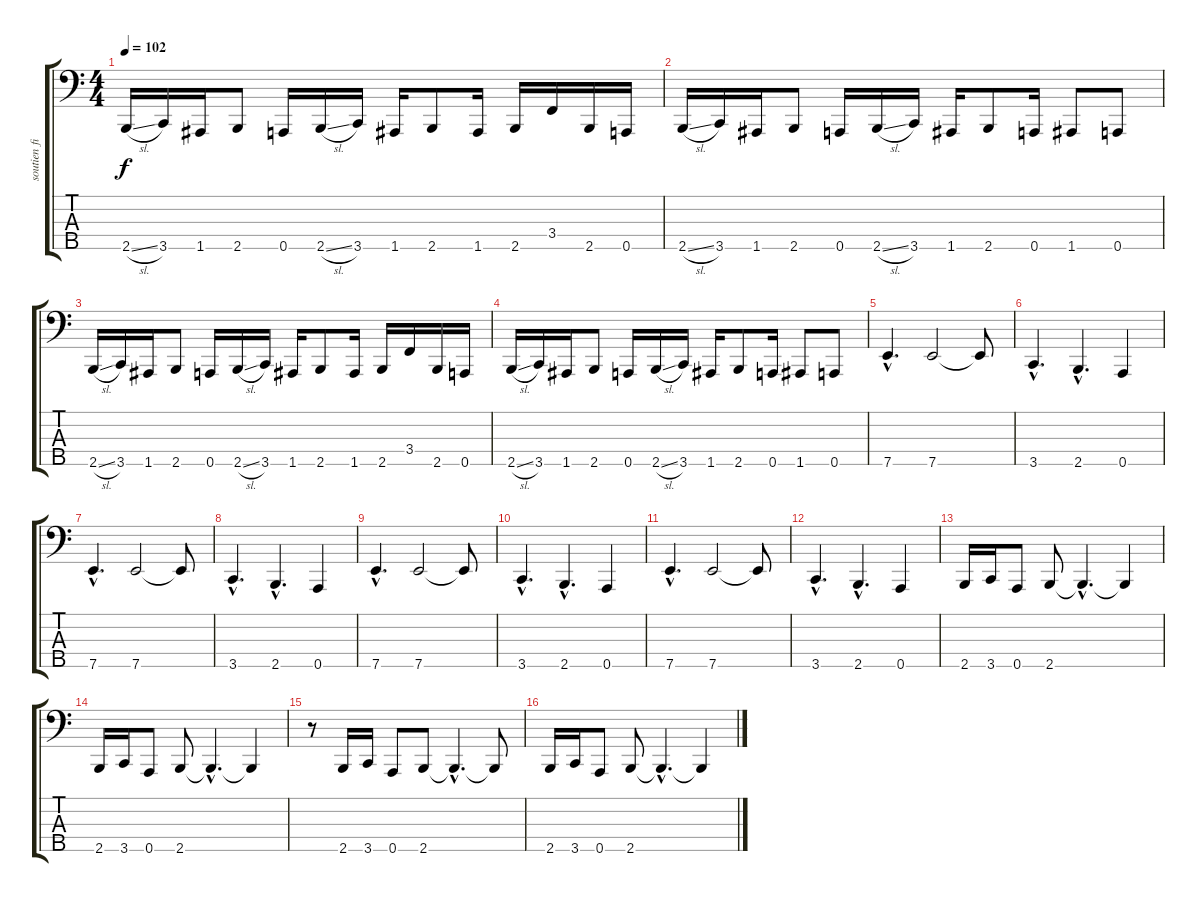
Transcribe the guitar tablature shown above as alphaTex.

\track ("soutien fiedly" "soutien fi") {instrument electricbassfinger}
\staff {score tabs}
\tuning (F2 C2 G1 D1 A0) {hide}
\ts (4 4)
\tempo 102
\clef f4
\ks c
2.5{sl}.16{dy f volume 16 instrument electricbassfinger} 3.5.16 1.5.16 2.5.8 0.5.16 2.5{sl}.16 3.5.16 1.5.16 2.5.8 1.5.16 2.5.16 3.4.16 2.5.16 0.5.16 |
2.5{sl}.16 3.5.16 1.5.16 2.5.8 0.5.16 2.5{sl}.16 3.5.16 1.5.16 2.5.8 0.5.16 1.5.8 0.5.8 |
2.5{sl}.16 3.5.16 1.5.16 2.5.8 0.5.16 2.5{sl}.16 3.5.16 1.5.16 2.5.8 1.5.16 2.5.16 3.4.16 2.5.16 0.5.16 |
2.5{sl}.16 3.5.16 1.5.16 2.5.8 0.5.16 2.5{sl}.16 3.5.16 1.5.16 2.5.8 0.5.16 1.5.8 0.5.8 |
7.5{hac}.4{d} 7.5.2 7.5{t}.8 |
3.5{hac}.4{d} 2.5{hac}.4{d} 0.5.4 |
7.5{hac}.4{d} 7.5.2 7.5{t}.8 |
3.5{hac}.4{d} 2.5{hac}.4{d} 0.5.4 |
7.5{hac}.4{d} 7.5.2 7.5{t}.8 |
3.5{hac}.4{d} 2.5{hac}.4{d} 0.5.4 |
7.5{hac}.4{d} 7.5.2 7.5{t}.8 |
3.5{hac}.4{d} 2.5{hac}.4{d} 0.5.4 |
2.5.16 3.5.16 0.5.8 2.5.8 2.5{hac t}.4{d} 2.5{t}.4 |
2.5.16 3.5.16 0.5.8 2.5.8 2.5{hac t}.4{d} 2.5{t}.4 |
r.8 2.5.16 3.5.16 0.5.8 2.5.8 2.5{hac t}.4{d} 2.5{t}.8 |
2.5.16 3.5.16 0.5.8 2.5.8 2.5{hac t}.4{d} 2.5{t}.4
